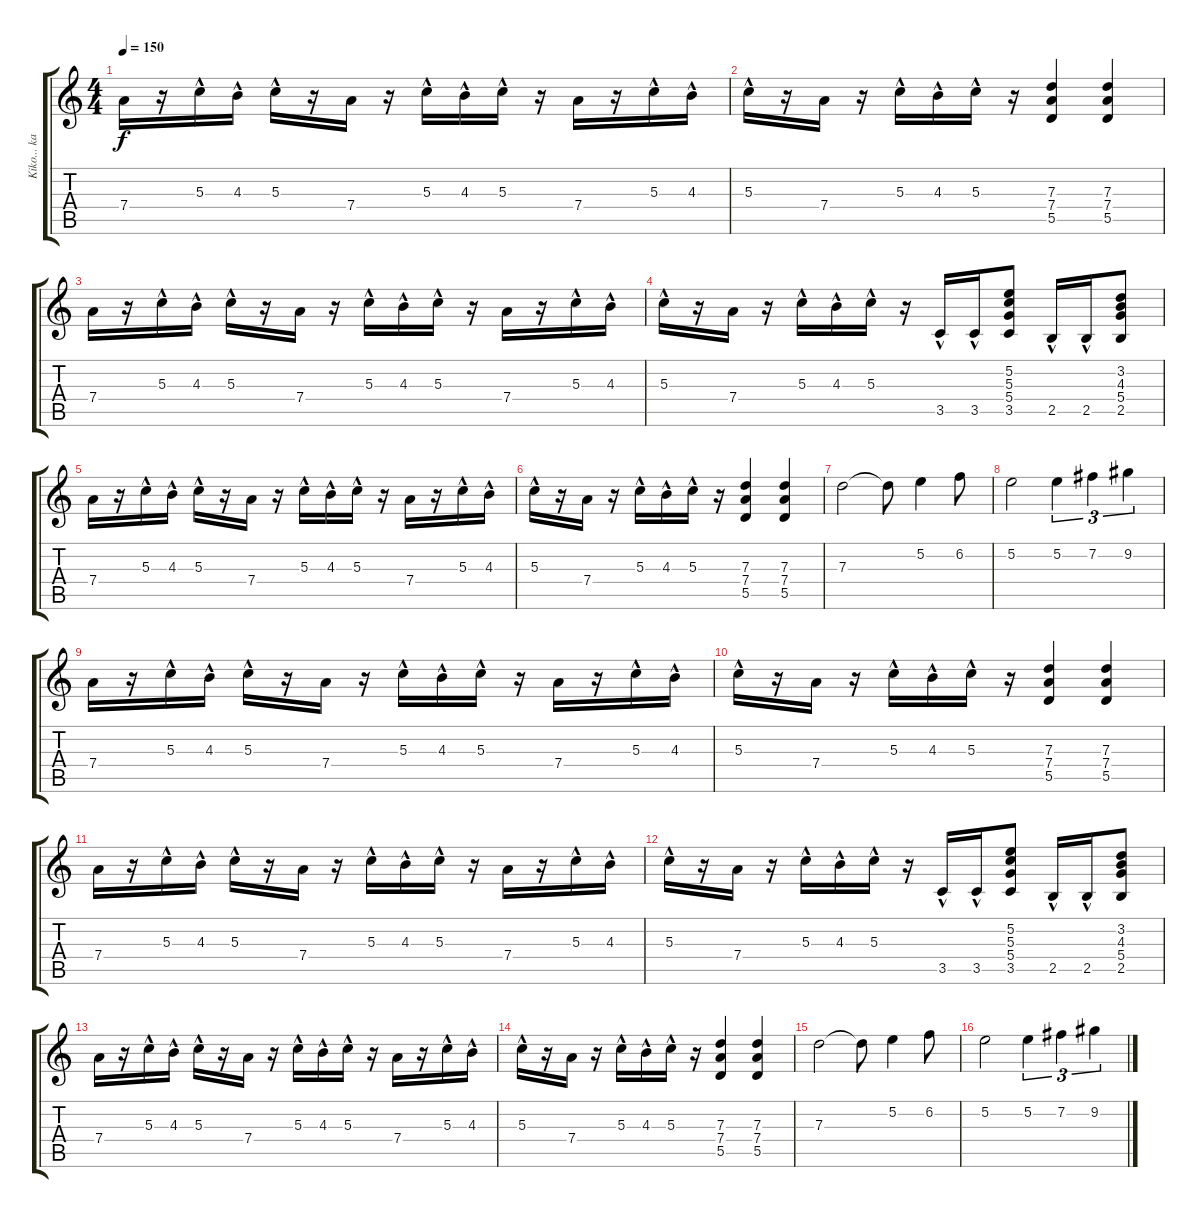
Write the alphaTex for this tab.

\track ("Kiko... kara" "Kiko... ka") {instrument overdrivenguitar}
\staff {score tabs}
\tuning (E4 B3 G3 D3 A2 E2) {hide}
\ts (4 4)
\tempo 150
\clef g2
\ks c
7.4.16{dy f instrument overdrivenguitar} r.16 5.3{hac}.16 4.3{hac}.16 5.3{hac}.16 r.16 7.4.16 r.16 5.3{hac}.16 4.3{hac}.16 5.3{hac}.16 r.16 7.4.16 r.16 5.3{hac}.16 4.3{hac}.16 |
5.3{hac}.16 r.16 7.4.16 r.16 5.3{hac}.16 4.3{hac}.16 5.3{hac}.16 r.16 (7.3 7.4 5.5).4 (7.3 7.4 5.5).4 |
7.4.16 r.16 5.3{hac}.16 4.3{hac}.16 5.3{hac}.16 r.16 7.4.16 r.16 5.3{hac}.16 4.3{hac}.16 5.3{hac}.16 r.16 7.4.16 r.16 5.3{hac}.16 4.3{hac}.16 |
5.3{hac}.16 r.16 7.4.16 r.16 5.3{hac}.16 4.3{hac}.16 5.3{hac}.16 r.16 3.5{hac}.16 3.5{hac}.16 (5.2 5.3 5.4 3.5).8 2.5{hac}.16 2.5{hac}.16 (3.2 4.3 5.4 2.5).8 |
7.4.16 r.16 5.3{hac}.16 4.3{hac}.16 5.3{hac}.16 r.16 7.4.16 r.16 5.3{hac}.16 4.3{hac}.16 5.3{hac}.16 r.16 7.4.16 r.16 5.3{hac}.16 4.3{hac}.16 |
5.3{hac}.16 r.16 7.4.16 r.16 5.3{hac}.16 4.3{hac}.16 5.3{hac}.16 r.16 (7.3 7.4 5.5).4 (7.3 7.4 5.5).4 |
7.3.2 7.3{t}.8 5.2.4 6.2.8 |
5.2.2 5.2.4{tu (3 2)} 7.2.4{tu (3 2)} 9.2.4{tu (3 2)} |
7.4.16 r.16 5.3{hac}.16 4.3{hac}.16 5.3{hac}.16 r.16 7.4.16 r.16 5.3{hac}.16 4.3{hac}.16 5.3{hac}.16 r.16 7.4.16 r.16 5.3{hac}.16 4.3{hac}.16 |
5.3{hac}.16 r.16 7.4.16 r.16 5.3{hac}.16 4.3{hac}.16 5.3{hac}.16 r.16 (7.3 7.4 5.5).4 (7.3 7.4 5.5).4 |
7.4.16 r.16 5.3{hac}.16 4.3{hac}.16 5.3{hac}.16 r.16 7.4.16 r.16 5.3{hac}.16 4.3{hac}.16 5.3{hac}.16 r.16 7.4.16 r.16 5.3{hac}.16 4.3{hac}.16 |
5.3{hac}.16 r.16 7.4.16 r.16 5.3{hac}.16 4.3{hac}.16 5.3{hac}.16 r.16 3.5{hac}.16 3.5{hac}.16 (5.2 5.3 5.4 3.5).8 2.5{hac}.16 2.5{hac}.16 (3.2 4.3 5.4 2.5).8 |
7.4.16 r.16 5.3{hac}.16 4.3{hac}.16 5.3{hac}.16 r.16 7.4.16 r.16 5.3{hac}.16 4.3{hac}.16 5.3{hac}.16 r.16 7.4.16 r.16 5.3{hac}.16 4.3{hac}.16 |
5.3{hac}.16 r.16 7.4.16 r.16 5.3{hac}.16 4.3{hac}.16 5.3{hac}.16 r.16 (7.3 7.4 5.5).4 (7.3 7.4 5.5).4 |
7.3.2 7.3{t}.8 5.2.4 6.2.8 |
5.2.2 5.2.4{tu (3 2)} 7.2.4{tu (3 2)} 9.2.4{tu (3 2)}
